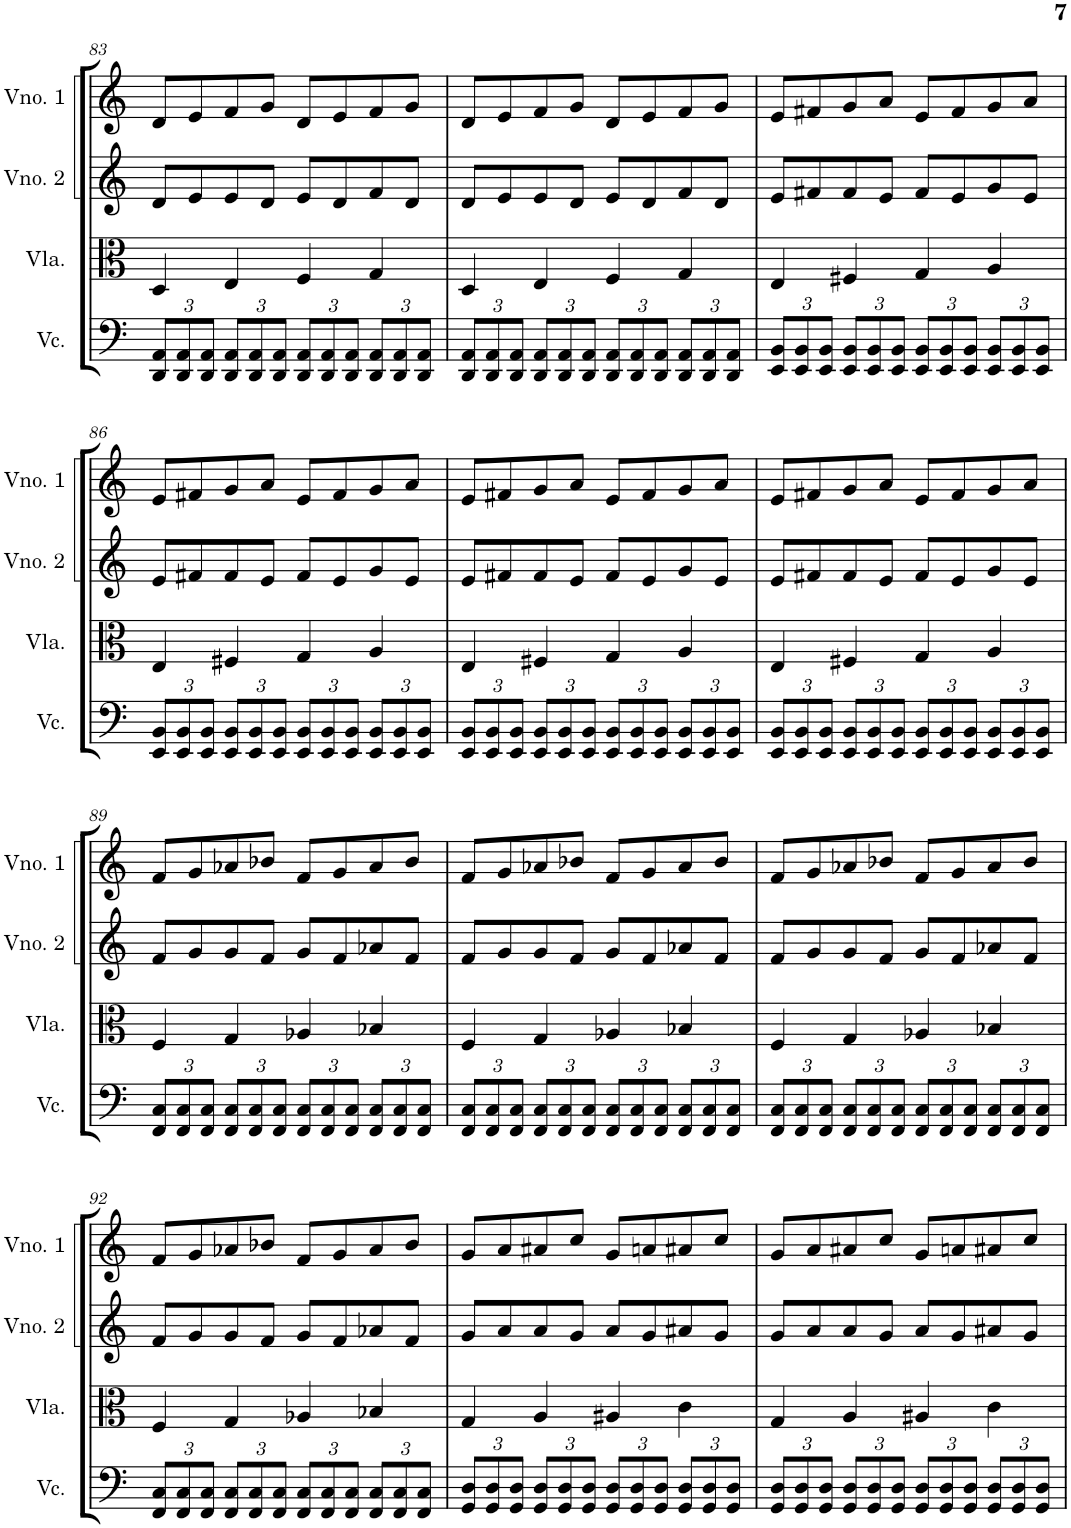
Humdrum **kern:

**kern	**kern	**kern	**kern
*part4	*part3	*part2	*part1
*staff4	*staff3	*staff2	*staff1
*I"Violoncelo	*I"Viola	*I"Violino 2	*I"Violino 1
*I'Vc.	*I'Vla.	*I'Vno. 2	*I'Vno. 1
!!LO:PB:g=z
*clefF4	*clefC3	*clefG2	*clefG2
*k[]	*k[]	*k[]	*k[]
*M4/4	*M4/4	*M4/4	*M4/4
*Xbrackettup	*	*	*
=83	=83	=83	=83
12DD/ 12AA/L	4D/	8d/L	8d/L
12DD/ 12AA/	.	.	.
.	.	8e/	8e/
12DD/ 12AA/J	.	.	.
12DD/ 12AA/L	4E/	8e/	8f/
12DD/ 12AA/	.	.	.
.	.	8d/J	8g/J
12DD/ 12AA/J	.	.	.
12DD/ 12AA/L	4F/	8e/L	8d/L
12DD/ 12AA/	.	.	.
.	.	8d/	8e/
12DD/ 12AA/J	.	.	.
12DD/ 12AA/L	4G/	8f/	8f/
12DD/ 12AA/	.	.	.
.	.	8d/J	8g/J
12DD/ 12AA/J	.	.	.
=84	=84	=84	=84
12DD/ 12AA/L	4D/	8d/L	8d/L
12DD/ 12AA/	.	.	.
.	.	8e/	8e/
12DD/ 12AA/J	.	.	.
12DD/ 12AA/L	4E/	8e/	8f/
12DD/ 12AA/	.	.	.
.	.	8d/J	8g/J
12DD/ 12AA/J	.	.	.
12DD/ 12AA/L	4F/	8e/L	8d/L
12DD/ 12AA/	.	.	.
.	.	8d/	8e/
12DD/ 12AA/J	.	.	.
12DD/ 12AA/L	4G/	8f/	8f/
12DD/ 12AA/	.	.	.
.	.	8d/J	8g/J
12DD/ 12AA/J	.	.	.
=85	=85	=85	=85
12EE/ 12BB/L	4E/	8e/L	8e/L
12EE/ 12BB/	.	.	.
.	.	8f#X/	8f#X/
12EE/ 12BB/J	.	.	.
12EE/ 12BB/L	4F#X/	8f#/	8g/
12EE/ 12BB/	.	.	.
.	.	8e/J	8a/J
12EE/ 12BB/J	.	.	.
12EE/ 12BB/L	4G/	8f#/L	8e/L
12EE/ 12BB/	.	.	.
.	.	8e/	8f#/
12EE/ 12BB/J	.	.	.
12EE/ 12BB/L	4A/	8g/	8g/
12EE/ 12BB/	.	.	.
.	.	8e/J	8a/J
12EE/ 12BB/J	.	.	.
!!LO:LB:g=z
=86	=86	=86	=86
12EE/ 12BB/L	4E/	8e/L	8e/L
12EE/ 12BB/	.	.	.
.	.	8f#X/	8f#X/
12EE/ 12BB/J	.	.	.
12EE/ 12BB/L	4F#X/	8f#/	8g/
12EE/ 12BB/	.	.	.
.	.	8e/J	8a/J
12EE/ 12BB/J	.	.	.
12EE/ 12BB/L	4G/	8f#/L	8e/L
12EE/ 12BB/	.	.	.
.	.	8e/	8f#/
12EE/ 12BB/J	.	.	.
12EE/ 12BB/L	4A/	8g/	8g/
12EE/ 12BB/	.	.	.
.	.	8e/J	8a/J
12EE/ 12BB/J	.	.	.
=87	=87	=87	=87
12EE/ 12BB/L	4E/	8e/L	8e/L
12EE/ 12BB/	.	.	.
.	.	8f#X/	8f#X/
12EE/ 12BB/J	.	.	.
12EE/ 12BB/L	4F#X/	8f#/	8g/
12EE/ 12BB/	.	.	.
.	.	8e/J	8a/J
12EE/ 12BB/J	.	.	.
12EE/ 12BB/L	4G/	8f#/L	8e/L
12EE/ 12BB/	.	.	.
.	.	8e/	8f#/
12EE/ 12BB/J	.	.	.
12EE/ 12BB/L	4A/	8g/	8g/
12EE/ 12BB/	.	.	.
.	.	8e/J	8a/J
12EE/ 12BB/J	.	.	.
=88	=88	=88	=88
12EE/ 12BB/L	4E/	8e/L	8e/L
12EE/ 12BB/	.	.	.
.	.	8f#X/	8f#X/
12EE/ 12BB/J	.	.	.
12EE/ 12BB/L	4F#X/	8f#/	8g/
12EE/ 12BB/	.	.	.
.	.	8e/J	8a/J
12EE/ 12BB/J	.	.	.
12EE/ 12BB/L	4G/	8f#/L	8e/L
12EE/ 12BB/	.	.	.
.	.	8e/	8f#/
12EE/ 12BB/J	.	.	.
12EE/ 12BB/L	4A/	8g/	8g/
12EE/ 12BB/	.	.	.
.	.	8e/J	8a/J
12EE/ 12BB/J	.	.	.
!!LO:LB:g=z
=89	=89	=89	=89
12FF/ 12C/L	4F/	8f/L	8f/L
12FF/ 12C/	.	.	.
.	.	8g/	8g/
12FF/ 12C/J	.	.	.
12FF/ 12C/L	4G/	8g/	8a-X/
12FF/ 12C/	.	.	.
.	.	8f/J	8b-X/J
12FF/ 12C/J	.	.	.
12FF/ 12C/L	4A-X/	8g/L	8f/L
12FF/ 12C/	.	.	.
.	.	8f/	8g/
12FF/ 12C/J	.	.	.
12FF/ 12C/L	4B-X/	8a-X/	8a-/
12FF/ 12C/	.	.	.
.	.	8f/J	8b-/J
12FF/ 12C/J	.	.	.
=90	=90	=90	=90
12FF/ 12C/L	4F/	8f/L	8f/L
12FF/ 12C/	.	.	.
.	.	8g/	8g/
12FF/ 12C/J	.	.	.
12FF/ 12C/L	4G/	8g/	8a-X/
12FF/ 12C/	.	.	.
.	.	8f/J	8b-X/J
12FF/ 12C/J	.	.	.
12FF/ 12C/L	4A-X/	8g/L	8f/L
12FF/ 12C/	.	.	.
.	.	8f/	8g/
12FF/ 12C/J	.	.	.
12FF/ 12C/L	4B-X/	8a-X/	8a-/
12FF/ 12C/	.	.	.
.	.	8f/J	8b-/J
12FF/ 12C/J	.	.	.
=91	=91	=91	=91
12FF/ 12C/L	4F/	8f/L	8f/L
12FF/ 12C/	.	.	.
.	.	8g/	8g/
12FF/ 12C/J	.	.	.
12FF/ 12C/L	4G/	8g/	8a-X/
12FF/ 12C/	.	.	.
.	.	8f/J	8b-X/J
12FF/ 12C/J	.	.	.
12FF/ 12C/L	4A-X/	8g/L	8f/L
12FF/ 12C/	.	.	.
.	.	8f/	8g/
12FF/ 12C/J	.	.	.
12FF/ 12C/L	4B-X/	8a-X/	8a-/
12FF/ 12C/	.	.	.
.	.	8f/J	8b-/J
12FF/ 12C/J	.	.	.
!!LO:LB:g=z
=92	=92	=92	=92
12FF/ 12C/L	4F/	8f/L	8f/L
12FF/ 12C/	.	.	.
.	.	8g/	8g/
12FF/ 12C/J	.	.	.
12FF/ 12C/L	4G/	8g/	8a-X/
12FF/ 12C/	.	.	.
.	.	8f/J	8b-X/J
12FF/ 12C/J	.	.	.
12FF/ 12C/L	4A-X/	8g/L	8f/L
12FF/ 12C/	.	.	.
.	.	8f/	8g/
12FF/ 12C/J	.	.	.
12FF/ 12C/L	4B-X/	8a-X/	8a-/
12FF/ 12C/	.	.	.
.	.	8f/J	8b-/J
12FF/ 12C/J	.	.	.
=93	=93	=93	=93
12GG/ 12D/L	4G/	8g/L	8g/L
12GG/ 12D/	.	.	.
.	.	8a/	8a/
12GG/ 12D/J	.	.	.
12GG/ 12D/L	4A/	8a/	8a#X/
12GG/ 12D/	.	.	.
.	.	8g/J	8cc/J
12GG/ 12D/J	.	.	.
12GG/ 12D/L	4A#X/	8a/L	8g/L
12GG/ 12D/	.	.	.
.	.	8g/	8an/
12GG/ 12D/J	.	.	.
12GG/ 12D/L	4c\	8a#X/	8a#X/
12GG/ 12D/	.	.	.
.	.	8g/J	8cc/J
12GG/ 12D/J	.	.	.
=94	=94	=94	=94
12GG/ 12D/L	4G/	8g/L	8g/L
12GG/ 12D/	.	.	.
.	.	8a/	8a/
12GG/ 12D/J	.	.	.
12GG/ 12D/L	4A/	8a/	8a#X/
12GG/ 12D/	.	.	.
.	.	8g/J	8cc/J
12GG/ 12D/J	.	.	.
12GG/ 12D/L	4A#X/	8a/L	8g/L
12GG/ 12D/	.	.	.
.	.	8g/	8an/
12GG/ 12D/J	.	.	.
12GG/ 12D/L	4c\	8a#X/	8a#X/
12GG/ 12D/	.	.	.
.	.	8g/J	8cc/J
12GG/ 12D/J	.	.	.
=	=	=	=
*-	*-	*-	*-
